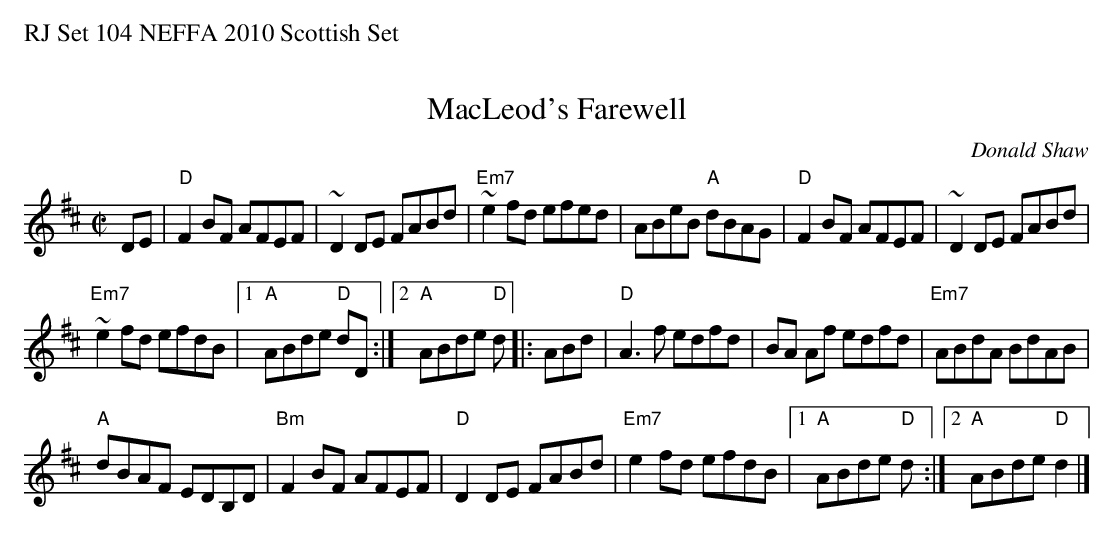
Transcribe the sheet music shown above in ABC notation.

X:1
T: MacLeod's Farewell
C: Donald Shaw
M: C|
L: 1/8
K: D
DE | "D"F2BF AFEF | ~D2 DE FABd | "Em7"~e2fd efed | ABeB "A"dBAG | "D"F2BF AFEF | ~D2 DE FABd |
"Em7"~e2fd efdB |[1 "A"ABde "D"dD :|[2 "A"ABde "D"d |: ABd | "D"A3f edfd | BA Af edfd | "Em7"ABdA BdAB |
"A"dBAF EDB,D | "Bm"F2BF AFEF | "D"D2 DE FABd | "Em7"e2fd efdB |[1 "A"ABde "D"d :|[2 "A"ABde "D"d2 |]
